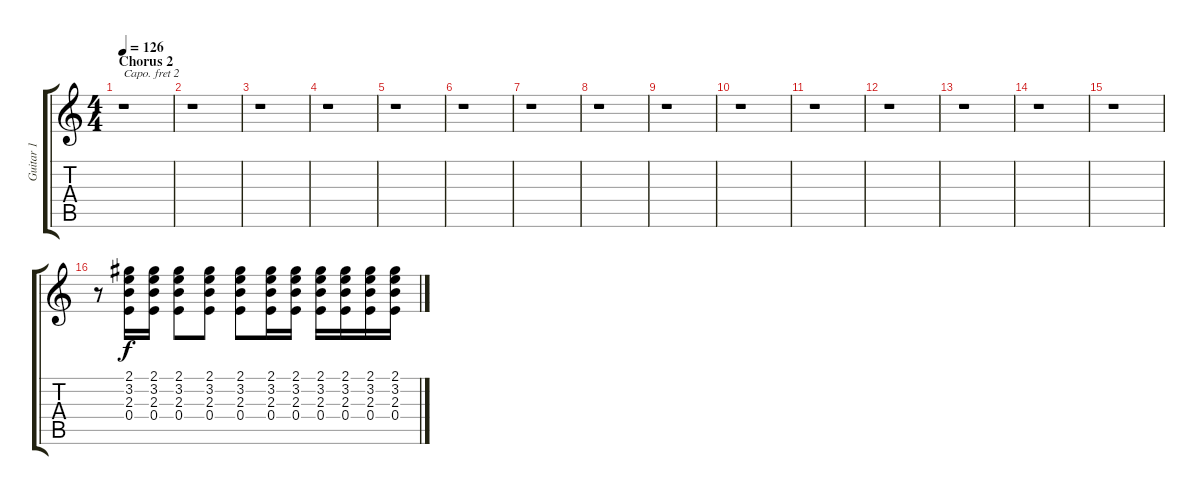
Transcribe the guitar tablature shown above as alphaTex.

\track ("Guitar 1" "Guitar 1") {instrument overdrivenguitar}
\staff {score tabs}
\capo 2
\tuning (E4 B3 G3 D3 A2 E2) {hide}
\ts (4 4)
\section ("" "Chorus 2")
\tempo 126
\clef g2
\ks c
r.1{dy f} |
r.1 |
r.1 |
r.1 |
r.1 |
r.1 |
r.1 |
r.1 |
r.1 |
r.1 |
r.1 |
r.1 |
r.1 |
r.1 |
r.1 |
r.8 (2.1 3.2 2.3 0.4).16 (2.1 3.2 2.3 0.4).16 (2.1 3.2 2.3 0.4).8 (2.1 3.2 2.3 0.4).8 (2.1 3.2 2.3 0.4).8 (2.1 3.2 2.3 0.4).16 (2.1 3.2 2.3 0.4).16 (2.1 3.2 2.3 0.4).16 (2.1 3.2 2.3 0.4).16 (2.1 3.2 2.3 0.4).16 (2.1 3.2 2.3 0.4).16
